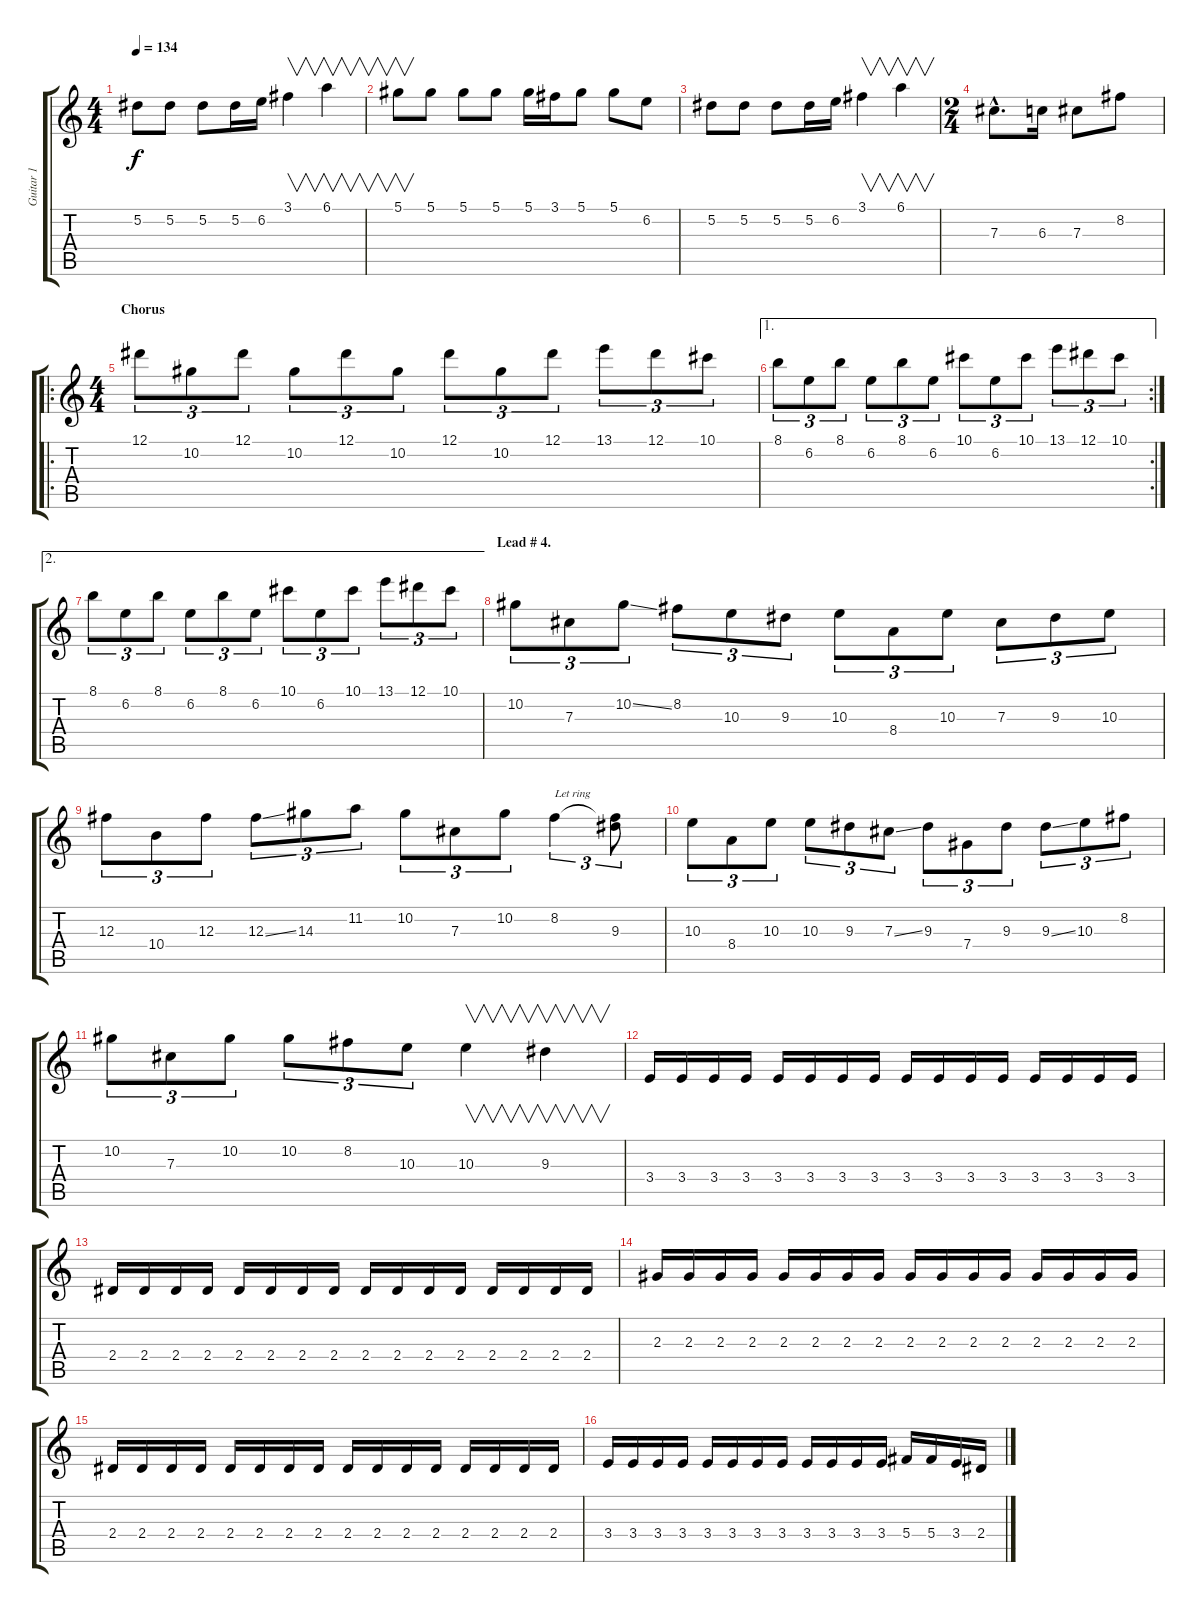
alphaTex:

\track ("Guitar 1" "Guitar 1") {instrument distortionguitar}
\staff {score tabs}
\tuning (Eb4 Bb3 Gb3 Db3 Ab2 Eb2) {hide}
\ts (4 4)
\tempo 134
\clef g2
\ks c
5.2.8{dy f} 5.2.8 5.2.8 5.2.16 6.2.16 3.1.4{v} 6.1.4{v} |
5.1.8{v} 5.1.8 5.1.8 5.1.8 5.1.16 3.1.16 5.1.8 5.1.8 6.2.8 |
5.2.8 5.2.8 5.2.8 5.2.16 6.2.16 3.1.4{v} 6.1.4{v} |
\ts (2 4)
7.3{hac}.8{d} 6.3.16 7.3.8 8.2.8 |
\ro
\ts (4 4)
\section ("" "Chorus")
12.1.8{tu (3 2)} 10.2.8{tu (3 2)} 12.1.8{tu (3 2)} 10.2.8{tu (3 2)} 12.1.8{tu (3 2)} 10.2.8{tu (3 2)} 12.1.8{tu (3 2)} 10.2.8{tu (3 2)} 12.1.8{tu (3 2)} 13.1.8{tu (3 2)} 12.1.8{tu (3 2)} 10.1.8{tu (3 2)} |
\ae 1
\rc 2
8.1.8{tu (3 2)} 6.2.8{tu (3 2)} 8.1.8{tu (3 2)} 6.2.8{tu (3 2)} 8.1.8{tu (3 2)} 6.2.8{tu (3 2)} 10.1.8{tu (3 2)} 6.2.8{tu (3 2)} 10.1.8{tu (3 2)} 13.1.8{tu (3 2)} 12.1.8{tu (3 2)} 10.1.8{tu (3 2)} |
\ae 2
8.1.8{tu (3 2)} 6.2.8{tu (3 2)} 8.1.8{tu (3 2)} 6.2.8{tu (3 2)} 8.1.8{tu (3 2)} 6.2.8{tu (3 2)} 10.1.8{tu (3 2)} 6.2.8{tu (3 2)} 10.1.8{tu (3 2)} 13.1.8{tu (3 2)} 12.1.8{tu (3 2)} 10.1.8{tu (3 2)} |
\section ("" "Lead # 4.")
10.2.8{tu (3 2)} 7.3.8{tu (3 2)} 10.2{ss}.8{tu (3 2)} 8.2.8{tu (3 2)} 10.3.8{tu (3 2)} 9.3.8{tu (3 2)} 10.3.8{tu (3 2)} 8.4.8{tu (3 2)} 10.3.8{tu (3 2)} 7.3.8{tu (3 2)} 9.3.8{tu (3 2)} 10.3.8{tu (3 2)} |
12.3.8{tu (3 2)} 10.4.8{tu (3 2)} 12.3.8{tu (3 2)} 12.3{ss}.8{tu (3 2)} 14.3.8{tu (3 2)} 11.2.8{tu (3 2)} 10.2.8{tu (3 2)} 7.3.8{tu (3 2)} 10.2.8{tu (3 2)} 8.2.4{tu (3 2) txt "Let ring"} (8.2{t} 9.3).8{tu (3 2)} |
10.3.8{tu (3 2)} 8.4.8{tu (3 2)} 10.3.8{tu (3 2)} 10.3.8{tu (3 2)} 9.3.8{tu (3 2)} 7.3{ss}.8{tu (3 2)} 9.3.8{tu (3 2)} 7.4.8{tu (3 2)} 9.3.8{tu (3 2)} 9.3{ss}.8{tu (3 2)} 10.3.8{tu (3 2)} 8.2.8{tu (3 2)} |
10.2.8{tu (3 2)} 7.3.8{tu (3 2)} 10.2.8{tu (3 2)} 10.2.8{tu (3 2)} 8.2.8{tu (3 2)} 10.3.8{tu (3 2)} 10.3.4{v} 9.3.4{v} |
3.4.16 3.4.16 3.4.16 3.4.16 3.4.16 3.4.16 3.4.16 3.4.16 3.4.16 3.4.16 3.4.16 3.4.16 3.4.16 3.4.16 3.4.16 3.4.16 |
2.4.16 2.4.16 2.4.16 2.4.16 2.4.16 2.4.16 2.4.16 2.4.16 2.4.16 2.4.16 2.4.16 2.4.16 2.4.16 2.4.16 2.4.16 2.4.16 |
2.3.16 2.3.16 2.3.16 2.3.16 2.3.16 2.3.16 2.3.16 2.3.16 2.3.16 2.3.16 2.3.16 2.3.16 2.3.16 2.3.16 2.3.16 2.3.16 |
2.4.16 2.4.16 2.4.16 2.4.16 2.4.16 2.4.16 2.4.16 2.4.16 2.4.16 2.4.16 2.4.16 2.4.16 2.4.16 2.4.16 2.4.16 2.4.16 |
3.4.16 3.4.16 3.4.16 3.4.16 3.4.16 3.4.16 3.4.16 3.4.16 3.4.16 3.4.16 3.4.16 3.4.16 5.4.16 5.4.16 3.4.16 2.4.16
